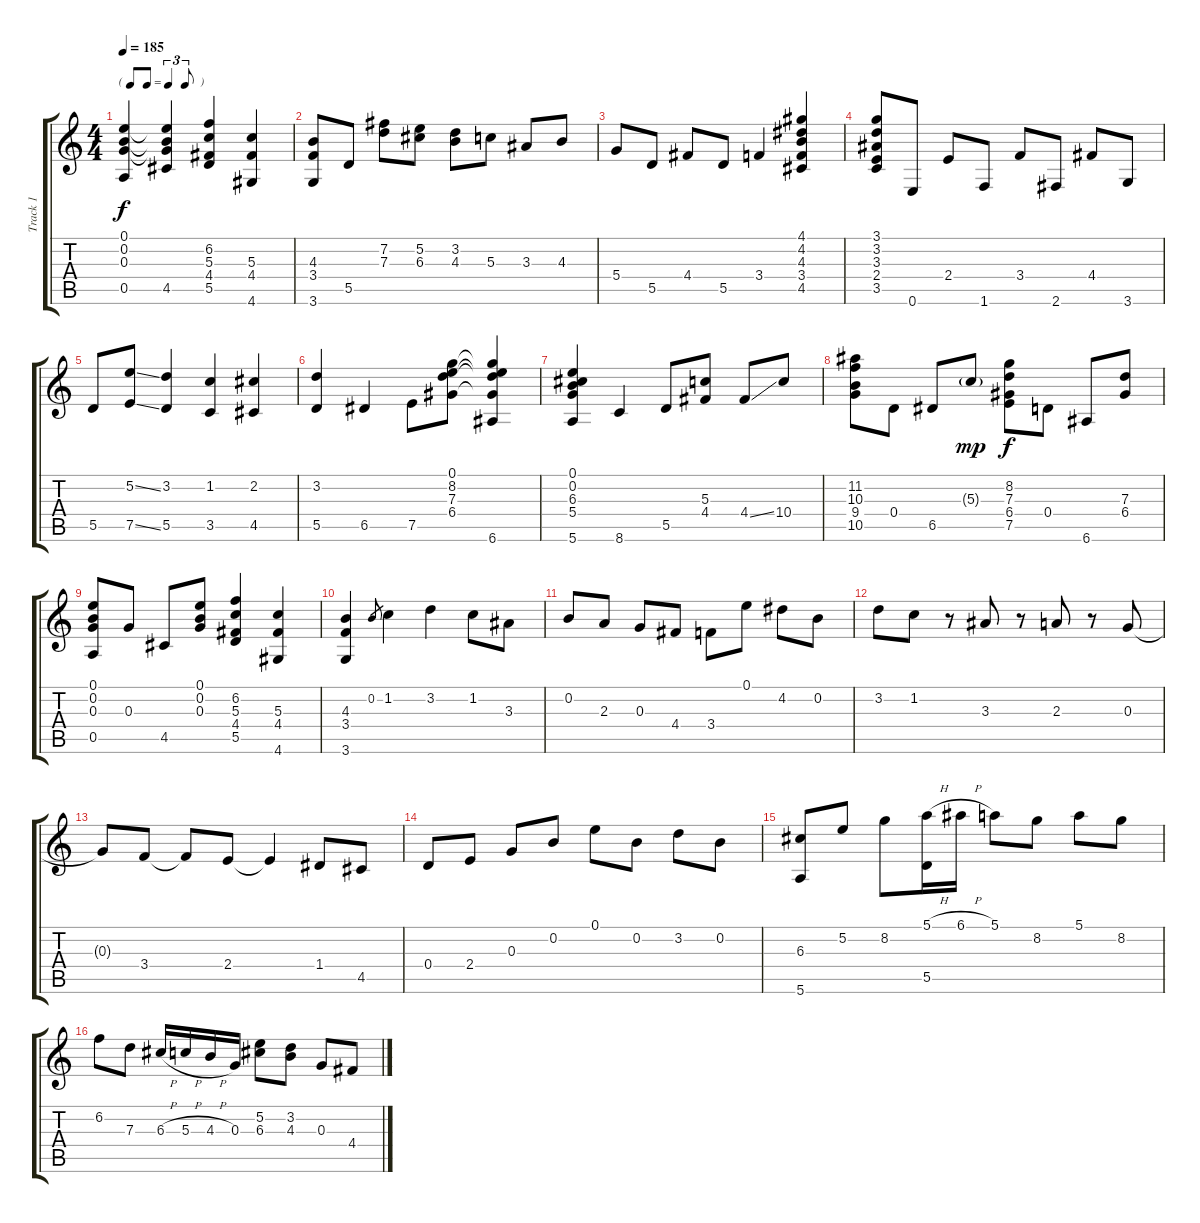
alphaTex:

\track ("Track 1" "Track 1") {instrument acousticguitarnylon}
\staff {score tabs}
\tuning (E4 B3 G3 D3 A2 E2) {hide}
\ts (4 4)
\tf triplet8th
\tempo 185
\clef g2
\ks c
(0.1 0.2 0.3 0.5).4{dy f} (0.1{t} 0.2{t} 0.3{t} 4.5).4 (6.2 5.3 4.4 5.5).4 (5.3 4.4 4.6).4 |
(4.3 3.4 3.6).8 5.5.8 (7.2 7.3).8 (5.2 6.3).8 (3.2 4.3).8 5.3.8 3.3.8 4.3.8 |
5.4.8 5.5.8 4.4.8 5.5.8 3.4.4 (4.1 4.2 4.3 3.4 4.5).4 |
(3.1 3.2 3.3 2.4 3.5).8 0.6.8 2.4.8 1.6.8 3.4.8 2.6.8 4.4.8 3.6.8 |
5.5.8 (5.2{ss} 7.5{ss}).8 (3.2 5.5).4 (1.2 3.5).4 (2.2 4.5).4 |
(3.2 5.5).4 6.5.4 7.5.8 (0.1 8.2 7.3 6.4).8 (0.1{t} 8.2{t} 7.3{t} 6.4{t} 6.6).4 |
(0.1 0.2 6.3 5.4 5.6).4 8.6.4 5.5.8 (5.3 4.4).8 4.4{ss}.8 10.4.8 |
(11.2 10.3 9.4 10.5).8 0.4.8 6.5.8 5.3{g}.8{dy mp} (8.2 7.3 6.4 7.5).8{dy f} 0.4.8 6.6.8 (7.3 6.4).8 |
(0.1 0.2 0.3 0.5).8 0.3.8 4.5.8 (0.1 0.2 0.3).8 (6.2 5.3 4.4 5.5).4 (5.3 4.4 4.6).4 |
(4.3 3.4 3.6).4 0.2.8{gr} 1.2.4 3.2.4 1.2.8 3.3.8 |
0.2.8 2.3.8 0.3.8 4.4.8 3.4.8 0.1.8 4.2.8 0.2.8 |
3.2.8 1.2.8 r.8 3.3.8 r.8 2.3.8 r.8 0.3.8 |
0.3{t}.8 3.4.8 3.4{t}.8 2.4.8 2.4{t}.4 1.4.8 4.5.8 |
0.4.8 2.4.8 0.3.8 0.2.8 0.1.8 0.2.8 3.2.8 0.2.8 |
(6.3 5.6).8 5.2.8 8.2.8 (5.1{h} 5.5).16 6.1{h}.16 5.1.8 8.2.8 5.1.8 8.2.8 |
6.2.8 7.3.8 6.3{h}.16 5.3{h}.16 4.3{h}.16 0.3.16 (5.2 6.3).8 (3.2 4.3).8 0.3.8 4.4.8
